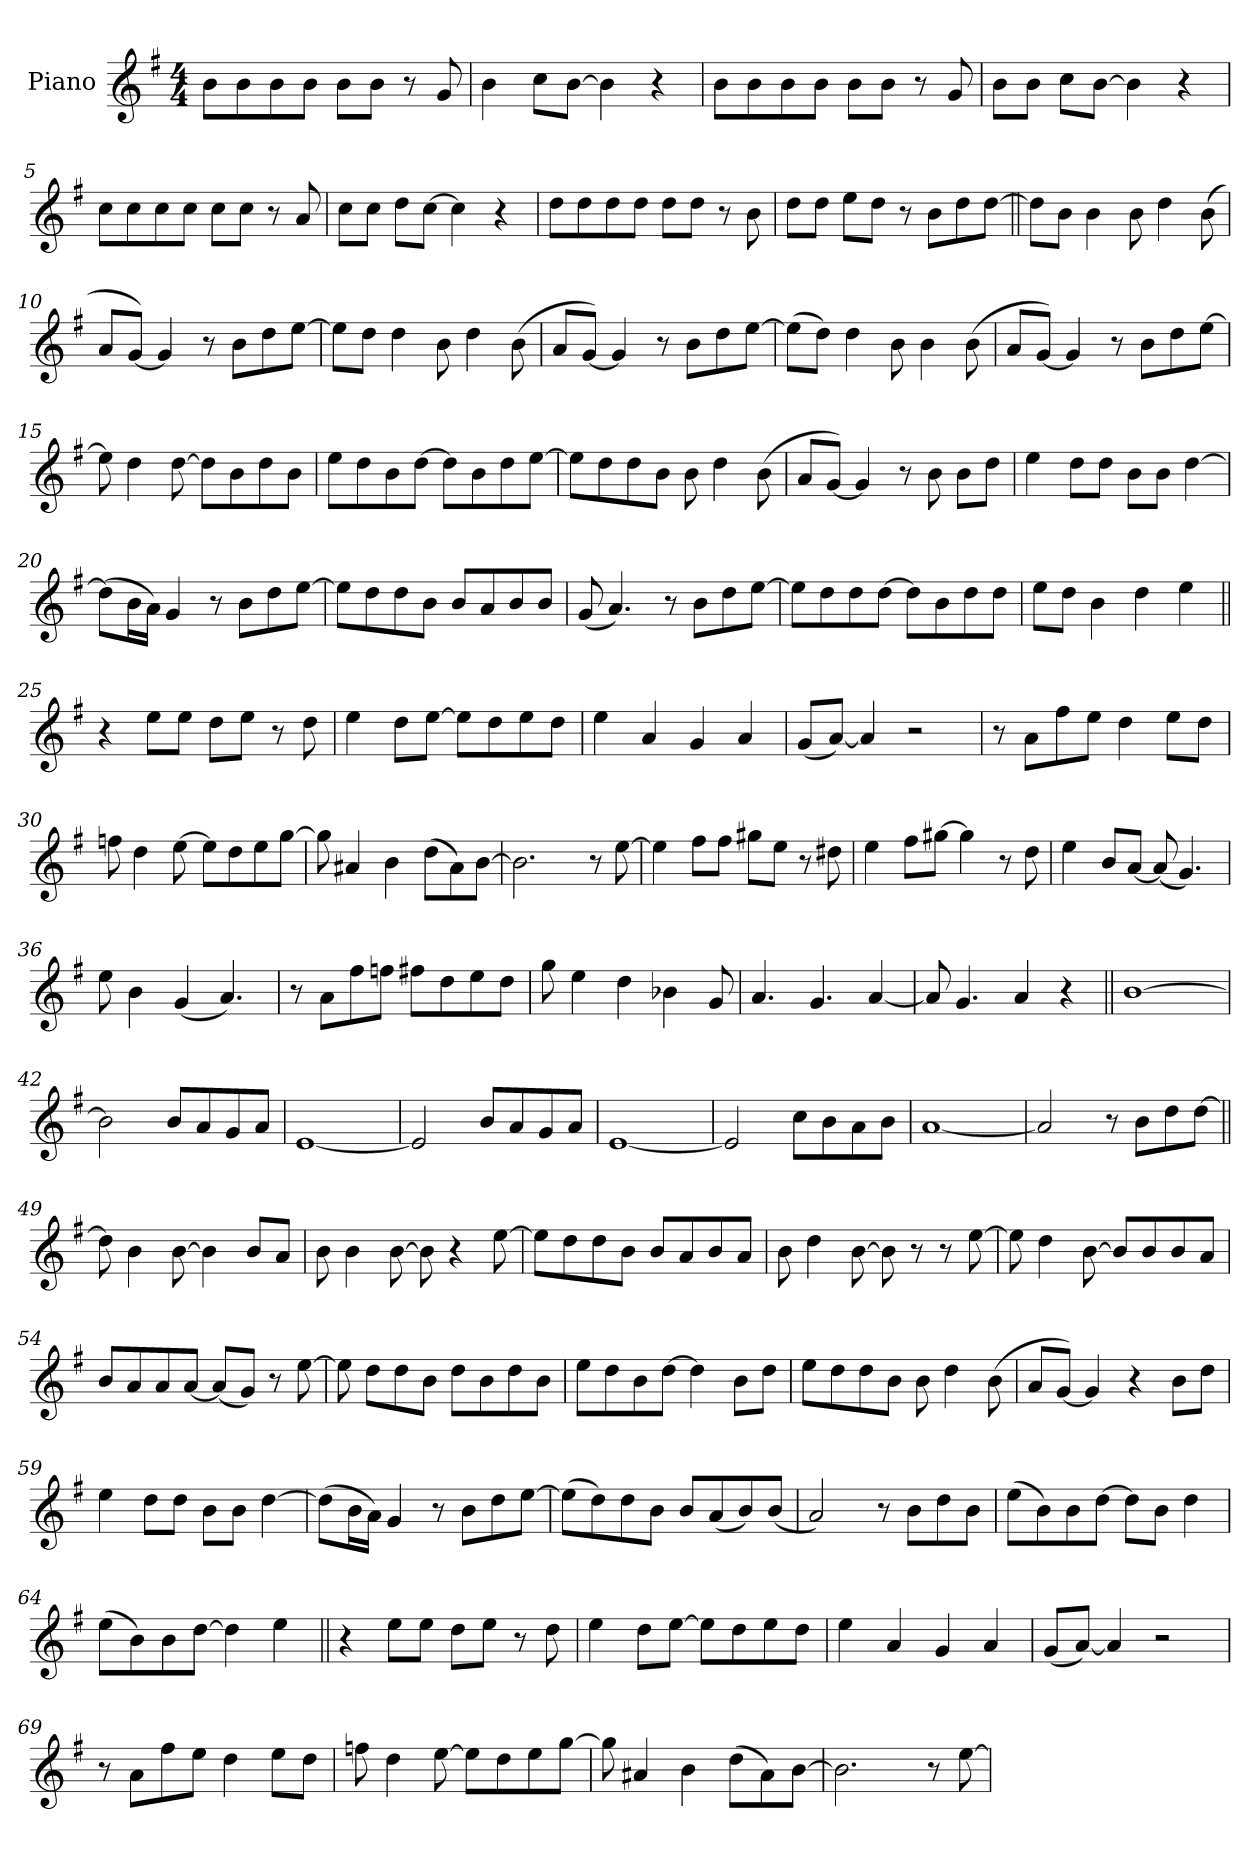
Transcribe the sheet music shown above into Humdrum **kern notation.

**kern
*part1
*staff1
*I"Piano
*I'Pno.
*clefG2
*k[f#]
*M4/4
=1
8b!L
8b!
8b!
8b!J
8b!L
8b!J
8r
8g!
=2
4b!
8cc!L
[8b!J
4b!]
4r
=3
8b!L
8b!
8b!
8b!J
8b!L
8b!J
8r
8g!
=4
8b!L
8b!J
8cc!L
[8b!J
4b!]
4r
=5
8cc!L
8cc!
8cc!
8cc!J
8cc!L
8cc!J
8r
8a!
=6
8cc!L
8cc!J
8dd!L
[8cc!J
4cc!]
4r
=7
8dd!L
8dd!
8dd!
8dd!J
8dd!L
8dd!J
8r
8b!
=8
8dd!L
8dd!J
8ee!L
8dd!J
8r
8bL
8dd
[8ddJ
=9||
8ddL]
8bJ
4b
8b
4dd
(8b
=10
8aL
[8gJ)
4g]
8r
8bL
8dd
[8eeJ
=11
8eeL]
8ddJ
4dd
8b
4dd
(8b
=12
8aL
[8gJ)
4g]
8r
8bL
8dd
[8eeJ
=13
(8eeL]
8ddJ)
4dd
8b
4b
(8b
=14
8aL
[8gJ)
4g]
8r
8bL
8dd
[8eeJ
=15
8ee]
4dd
[8dd
8ddL]
8b
8dd
8bJ
=16
8eeL
8dd
8b
[8ddJ
8ddL]
8b
8dd
[8eeJ
=17
8eeL]
8dd
8dd
8bJ
8b
4dd
(8b
=18
8aL
[8gJ)
4g]
8r
8b
8bL
8ddJ
=19
4ee
8ddL
8ddJ
8bL
8bJ
[4dd
=20
(8ddL]
16bL
16aJJ)
4g
8r
8bL
8dd
[8eeJ
=21
8eeL]
8dd
8dd
8bJ
8bL
8a
8b
8bJ
=22
(8g
4.a)
8r
8bL
8dd
[8eeJ
=23
8eeL]
8dd
8dd
[8ddJ
8ddL]
8b
8dd
8ddJ
=24
8eeL
8ddJ
4b
4dd
4ee
=25||
4r
8eeL
8eeJ
8ddL
8eeJ
8r
8dd
=26
4ee
8ddL
[8eeJ
8eeL]
8dd
8ee
8ddJ
=27
4ee
4a
4g
4a
=28
(8gL
[8aJ)
4a]
2r
=29
8r
8aL
8ff#
8eeJ
4dd
8eeL
8ddJ
=30
8ffn
4dd
[8ee
8eeL]
8dd
8ee
[8ggJ
=31
8gg]
4a#X
4b
(8ddL
8a#)
[8bJ
=32
2.b]
8r
[8ee
=33
4ee]
8ff#L
8ff#J
8gg#XL
8eeJ
8r
8dd#X
=34
4ee
8ff#L
[8gg#XJ
4gg#]
8r
8dd
=35
4ee
8bL
[8aJ
(8a]
4.g)
=36
8ee
4b
(4g
4.a)
=37
8r
8aL
8ff#
8ffnJ
8ff#XL
8dd
8ee
8ddJ
=38
8gg
4ee
4dd
4b-X
8g
=39
4.a
4.g
[4a
=40
8a]
4.g
4a
4r
=41||
[1b
=42
2b]
8bL
8a
8g
8aJ
=43
[1e
=44
2e]
8bL
8a
8g
8aJ
=45
[1e
=46
2e]
8ccL
8b
8a
8bJ
=47
[1a
=48
2a]
8r
8bL
8dd
[8ddJ
=49||
8dd]
4b
[8b
4b]
8bL
8aJ
=50
8b
4b
[8b
8b]
4r
[8ee
=51
8eeL]
8dd
8dd
8bJ
8bL
8a
8b
8aJ
=52
8b
4dd
[8b
8b]
8r
8r
[8ee
=53
8ee]
4dd
[8b
8bL]
8b
8b
8aJ
=54
8bL
8a
8a
[8aJ
(8aL]
8gJ)
8r
[8ee
=55
8ee]
8ddL
8dd
8bJ
8ddL
8b
8dd
8bJ
=56
8eeL
8dd
8b
[8ddJ
4dd]
8bL
8ddJ
=57
8eeL
8dd
8dd
8bJ
8b
4dd
(8b
=58
8aL
[8gJ)
4g]
4r
8bL
8ddJ
=59
4ee
8ddL
8ddJ
8bL
8bJ
[4dd
=60
(8ddL]
16bL
16aJJ)
4g
8r
8bL
8dd
[8eeJ
=61
(8eeL]
8dd)
8dd
8bJ
8bL
(8a
8b)
(8bJ
=62
2a)
8r
8bL
8dd
8bJ
=63
(8eeL
8b)
8b
[8ddJ
8ddL]
8bJ
4dd
=64
(8eeL
8b)
8b
[8ddJ
4dd]
4ee
=65||
4r
8eeL
8eeJ
8ddL
8eeJ
8r
8dd
=66
4ee
8ddL
[8eeJ
8eeL]
8dd
8ee
8ddJ
=67
4ee
4a
4g
4a
=68
(8gL
[8aJ)
4a]
2r
=69
8r
8aL
8ff#
8eeJ
4dd
8eeL
8ddJ
=70
8ffn
4dd
[8ee
8eeL]
8dd
8ee
[8ggJ
=71
8gg]
4a#X
4b
(8ddL
8a#)
[8bJ
=72
2.b]
8r
[8ee
=
*-
